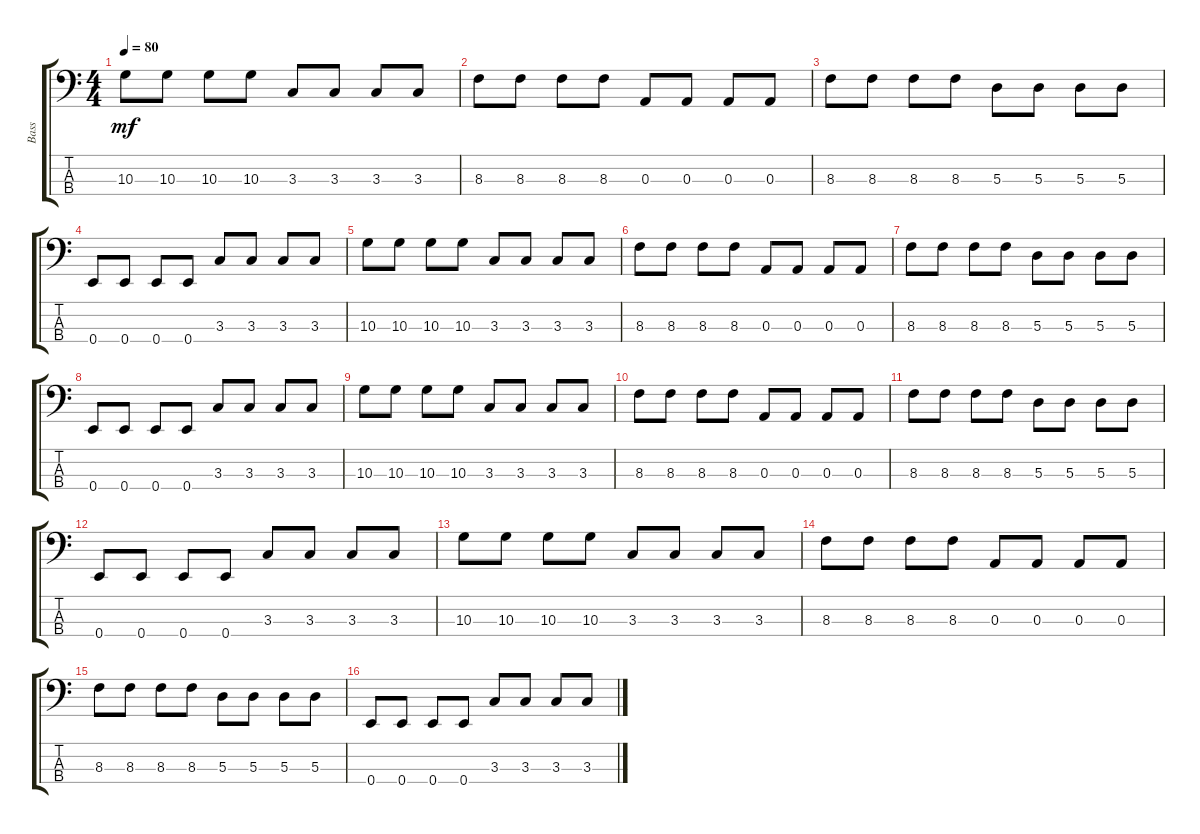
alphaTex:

\track ("Bass" "Bass") {instrument electricbassfinger}
\staff {score tabs}
\tuning (G2 D2 A1 E1) {hide}
\ts (4 4)
\tempo 80
\clef f4
\ks c
10.3.8{dy mf} 10.3.8 10.3.8 10.3.8 3.3.8 3.3.8 3.3.8 3.3.8 |
8.3.8 8.3.8 8.3.8 8.3.8 0.3.8 0.3.8 0.3.8 0.3.8 |
8.3.8 8.3.8 8.3.8 8.3.8 5.3.8 5.3.8 5.3.8 5.3.8 |
0.4.8 0.4.8 0.4.8 0.4.8 3.3.8 3.3.8 3.3.8 3.3.8 |
10.3.8 10.3.8 10.3.8 10.3.8 3.3.8 3.3.8 3.3.8 3.3.8 |
8.3.8 8.3.8 8.3.8 8.3.8 0.3.8 0.3.8 0.3.8 0.3.8 |
8.3.8 8.3.8 8.3.8 8.3.8 5.3.8 5.3.8 5.3.8 5.3.8 |
0.4.8 0.4.8 0.4.8 0.4.8 3.3.8 3.3.8 3.3.8 3.3.8 |
10.3.8 10.3.8 10.3.8 10.3.8 3.3.8 3.3.8 3.3.8 3.3.8 |
8.3.8 8.3.8 8.3.8 8.3.8 0.3.8 0.3.8 0.3.8 0.3.8 |
8.3.8 8.3.8 8.3.8 8.3.8 5.3.8 5.3.8 5.3.8 5.3.8 |
0.4.8 0.4.8 0.4.8 0.4.8 3.3.8 3.3.8 3.3.8 3.3.8 |
10.3.8 10.3.8 10.3.8 10.3.8 3.3.8 3.3.8 3.3.8 3.3.8 |
8.3.8 8.3.8 8.3.8 8.3.8 0.3.8 0.3.8 0.3.8 0.3.8 |
8.3.8 8.3.8 8.3.8 8.3.8 5.3.8 5.3.8 5.3.8 5.3.8 |
0.4.8 0.4.8 0.4.8 0.4.8 3.3.8 3.3.8 3.3.8 3.3.8
